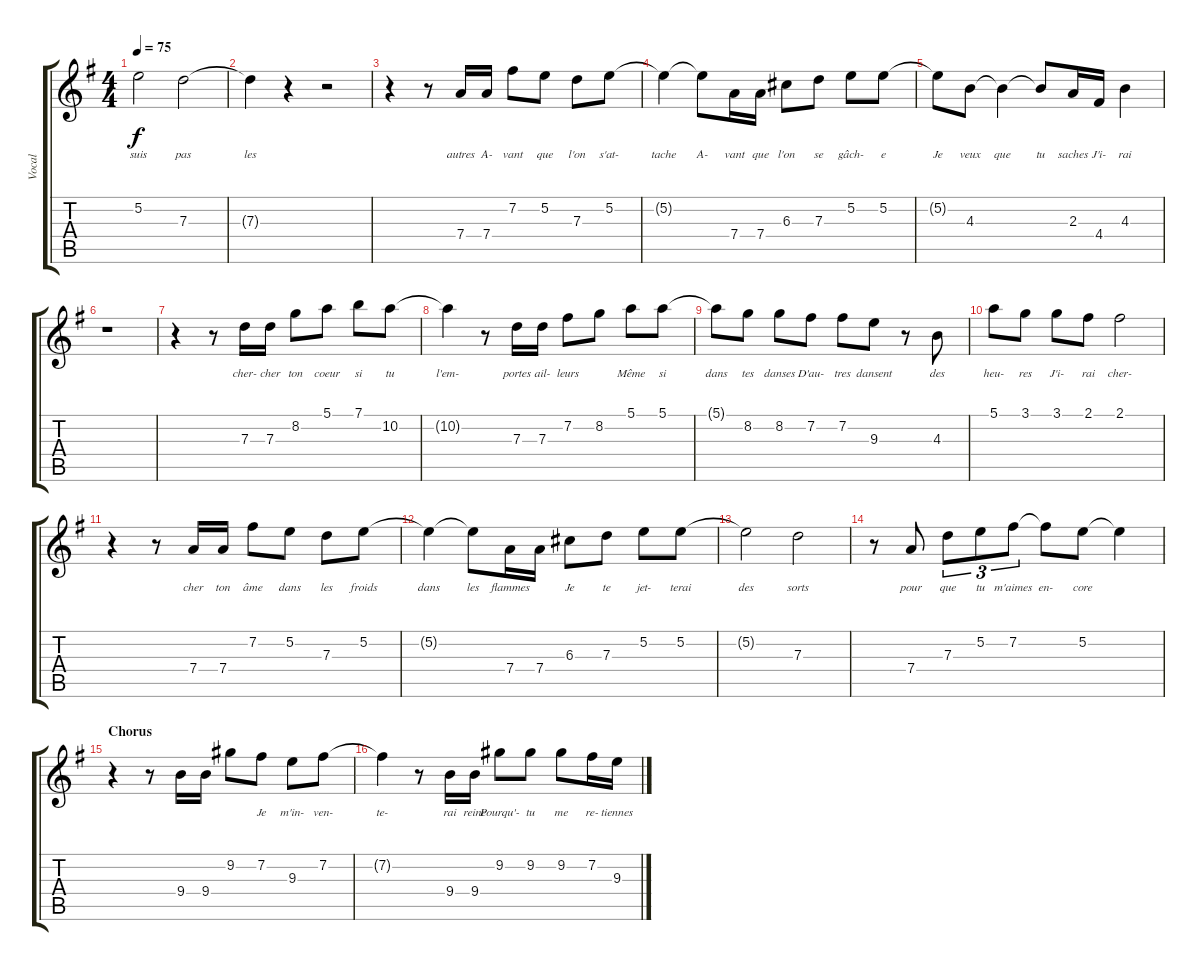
\track ("Vocal" "Vocal") {instrument electricguitarjazz}
\staff {score tabs}
\tuning (E4 B3 G3 D3 A2 E2) {hide}
\ts (4 4)
\tempo 75
\clef g2
\ks g
5.2{t}.2{lyrics (0 "suis") lyrics (1 "") lyrics (2 "") lyrics (3 "") lyrics (4 "") dy f} 7.3.2{lyrics (0 "pas") lyrics (1 "") lyrics (2 "") lyrics (3 "") lyrics (4 "")} |
7.3{t}.4{lyrics (0 "les") lyrics (1 "") lyrics (2 "") lyrics (3 "") lyrics (4 "")} r.4 r.2 |
r.4 r.8 7.4.16{lyrics (0 "autres") lyrics (1 "") lyrics (2 "") lyrics (3 "") lyrics (4 "")} 7.4.16{lyrics (0 "A-") lyrics (1 "") lyrics (2 "") lyrics (3 "") lyrics (4 "")} 7.2.8{lyrics (0 "vant") lyrics (1 "") lyrics (2 "") lyrics (3 "") lyrics (4 "")} 5.2.8{lyrics (0 "que") lyrics (1 "") lyrics (2 "") lyrics (3 "") lyrics (4 "")} 7.3.8{lyrics (0 "l'on") lyrics (1 "") lyrics (2 "") lyrics (3 "") lyrics (4 "")} 5.2.8{lyrics (0 "s'at-") lyrics (1 "") lyrics (2 "") lyrics (3 "") lyrics (4 "")} |
5.2{t}.4{lyrics (0 "tache") lyrics (1 "") lyrics (2 "") lyrics (3 "") lyrics (4 "")} 5.2{t}.8{lyrics (0 "A-") lyrics (1 "") lyrics (2 "") lyrics (3 "") lyrics (4 "")} 7.4.16{lyrics (0 "vant") lyrics (1 "") lyrics (2 "") lyrics (3 "") lyrics (4 "")} 7.4.16{lyrics (0 "que") lyrics (1 "") lyrics (2 "") lyrics (3 "") lyrics (4 "")} 6.3.8{lyrics (0 "l'on") lyrics (1 "") lyrics (2 "") lyrics (3 "") lyrics (4 "")} 7.3.8{lyrics (0 "se") lyrics (1 "") lyrics (2 "") lyrics (3 "") lyrics (4 "")} 5.2.8{lyrics (0 "gâch-") lyrics (1 "") lyrics (2 "") lyrics (3 "") lyrics (4 "")} 5.2.8{lyrics (0 "e") lyrics (1 "") lyrics (2 "") lyrics (3 "") lyrics (4 "")} |
5.2{t}.8{lyrics (0 "Je") lyrics (1 "") lyrics (2 "") lyrics (3 "") lyrics (4 "")} 4.3.8{lyrics (0 "veux") lyrics (1 "") lyrics (2 "") lyrics (3 "") lyrics (4 "")} 4.3{t}.4{lyrics (0 "que") lyrics (1 "") lyrics (2 "") lyrics (3 "") lyrics (4 "")} 4.3{t}.8{lyrics (0 "tu") lyrics (1 "") lyrics (2 "") lyrics (3 "") lyrics (4 "")} 2.3.16{lyrics (0 "saches") lyrics (1 "") lyrics (2 "") lyrics (3 "") lyrics (4 "")} 4.4.16{lyrics (0 "J'i-") lyrics (1 "") lyrics (2 "") lyrics (3 "") lyrics (4 "")} 4.3.4{lyrics (0 "rai") lyrics (1 "") lyrics (2 "") lyrics (3 "") lyrics (4 "")} |
r.1 |
r.4 r.8 7.3.16{lyrics (0 "cher-") lyrics (1 "") lyrics (2 "") lyrics (3 "") lyrics (4 "")} 7.3.16{lyrics (0 "cher") lyrics (1 "") lyrics (2 "") lyrics (3 "") lyrics (4 "")} 8.2.8{lyrics (0 "ton") lyrics (1 "") lyrics (2 "") lyrics (3 "") lyrics (4 "")} 5.1.8{lyrics (0 "coeur") lyrics (1 "") lyrics (2 "") lyrics (3 "") lyrics (4 "")} 7.1.8{lyrics (0 "si") lyrics (1 "") lyrics (2 "") lyrics (3 "") lyrics (4 "")} 10.2.8{lyrics (0 "tu") lyrics (1 "") lyrics (2 "") lyrics (3 "") lyrics (4 "")} |
10.2{t}.4{lyrics (0 "l'em-") lyrics (1 "") lyrics (2 "") lyrics (3 "") lyrics (4 "")} r.8 7.3.16{lyrics (0 "portes") lyrics (1 "") lyrics (2 "") lyrics (3 "") lyrics (4 "")} 7.3.16{lyrics (0 "ail-") lyrics (1 "") lyrics (2 "") lyrics (3 "") lyrics (4 "")} 7.2.8{lyrics (0 "leurs") lyrics (1 "") lyrics (2 "") lyrics (3 "") lyrics (4 "")} 8.2.8{lyrics (0 "") lyrics (1 "") lyrics (2 "") lyrics (3 "") lyrics (4 "")} 5.1.8{lyrics (0 "Même") lyrics (1 "") lyrics (2 "") lyrics (3 "") lyrics (4 "")} 5.1.8{lyrics (0 "si") lyrics (1 "") lyrics (2 "") lyrics (3 "") lyrics (4 "")} |
5.1{t}.8{lyrics (0 "dans") lyrics (1 "") lyrics (2 "") lyrics (3 "") lyrics (4 "")} 8.2.8{lyrics (0 "tes") lyrics (1 "") lyrics (2 "") lyrics (3 "") lyrics (4 "")} 8.2.8{lyrics (0 "danses") lyrics (1 "") lyrics (2 "") lyrics (3 "") lyrics (4 "")} 7.2.8{lyrics (0 "D'au-") lyrics (1 "") lyrics (2 "") lyrics (3 "") lyrics (4 "")} 7.2.8{lyrics (0 "tres") lyrics (1 "") lyrics (2 "") lyrics (3 "") lyrics (4 "")} 9.3.8{lyrics (0 "dansent") lyrics (1 "") lyrics (2 "") lyrics (3 "") lyrics (4 "")} r.8 4.3.8{lyrics (0 "des") lyrics (1 "") lyrics (2 "") lyrics (3 "") lyrics (4 "")} |
5.1.8{lyrics (0 "heu-") lyrics (1 "") lyrics (2 "") lyrics (3 "") lyrics (4 "")} 3.1.8{lyrics (0 "res") lyrics (1 "") lyrics (2 "") lyrics (3 "") lyrics (4 "")} 3.1.8{lyrics (0 "J'i-") lyrics (1 "") lyrics (2 "") lyrics (3 "") lyrics (4 "")} 2.1.8{lyrics (0 "rai") lyrics (1 "") lyrics (2 "") lyrics (3 "") lyrics (4 "")} 2.1.2{lyrics (0 "cher-") lyrics (1 "") lyrics (2 "") lyrics (3 "") lyrics (4 "")} |
r.4 r.8 7.4.16{lyrics (0 "cher") lyrics (1 "") lyrics (2 "") lyrics (3 "") lyrics (4 "")} 7.4.16{lyrics (0 "ton") lyrics (1 "") lyrics (2 "") lyrics (3 "") lyrics (4 "")} 7.2.8{lyrics (0 "âme") lyrics (1 "") lyrics (2 "") lyrics (3 "") lyrics (4 "")} 5.2.8{lyrics (0 "dans") lyrics (1 "") lyrics (2 "") lyrics (3 "") lyrics (4 "")} 7.3.8{lyrics (0 "les") lyrics (1 "") lyrics (2 "") lyrics (3 "") lyrics (4 "")} 5.2.8{lyrics (0 "froids") lyrics (1 "") lyrics (2 "") lyrics (3 "") lyrics (4 "")} |
5.2{t}.4{lyrics (0 "dans") lyrics (1 "") lyrics (2 "") lyrics (3 "") lyrics (4 "")} 5.2{t}.8{lyrics (0 "les") lyrics (1 "") lyrics (2 "") lyrics (3 "") lyrics (4 "")} 7.4.16{lyrics (0 "flammes") lyrics (1 "") lyrics (2 "") lyrics (3 "") lyrics (4 "")} 7.4.16{lyrics (0 "") lyrics (1 "") lyrics (2 "") lyrics (3 "") lyrics (4 "")} 6.3.8{lyrics (0 "Je") lyrics (1 "") lyrics (2 "") lyrics (3 "") lyrics (4 "")} 7.3.8{lyrics (0 "te") lyrics (1 "") lyrics (2 "") lyrics (3 "") lyrics (4 "")} 5.2.8{lyrics (0 "jet-") lyrics (1 "") lyrics (2 "") lyrics (3 "") lyrics (4 "")} 5.2.8{lyrics (0 "terai") lyrics (1 "") lyrics (2 "") lyrics (3 "") lyrics (4 "")} |
5.2{t}.2{lyrics (0 "des") lyrics (1 "") lyrics (2 "") lyrics (3 "") lyrics (4 "")} 7.3.2{lyrics (0 "sorts") lyrics (1 "") lyrics (2 "") lyrics (3 "") lyrics (4 "")} |
r.8 7.4.8{lyrics (0 "pour") lyrics (1 "") lyrics (2 "") lyrics (3 "") lyrics (4 "")} 7.3.8{tu (3 2) lyrics (0 "que") lyrics (1 "") lyrics (2 "") lyrics (3 "") lyrics (4 "")} 5.2.8{tu (3 2) lyrics (0 "tu") lyrics (1 "") lyrics (2 "") lyrics (3 "") lyrics (4 "")} 7.2.8{tu (3 2) lyrics (0 "m'aimes") lyrics (1 "") lyrics (2 "") lyrics (3 "") lyrics (4 "")} 7.2{t}.8{lyrics (0 "en-") lyrics (1 "") lyrics (2 "") lyrics (3 "") lyrics (4 "")} 5.2.8{lyrics (0 "core") lyrics (1 "") lyrics (2 "") lyrics (3 "") lyrics (4 "")} 5.2{t}.4{lyrics (0 "") lyrics (1 "") lyrics (2 "") lyrics (3 "") lyrics (4 "")} |
\section ("" "Chorus")
r.4 r.8 9.4.16{lyrics (0 "") lyrics (1 "") lyrics (2 "") lyrics (3 "") lyrics (4 "")} 9.4.16{lyrics (0 "") lyrics (1 "") lyrics (2 "") lyrics (3 "") lyrics (4 "")} 9.2.8{lyrics (0 "") lyrics (1 "") lyrics (2 "") lyrics (3 "") lyrics (4 "")} 7.2.8{lyrics (0 "Je") lyrics (1 "") lyrics (2 "") lyrics (3 "") lyrics (4 "")} 9.3.8{lyrics (0 "m'in-") lyrics (1 "") lyrics (2 "") lyrics (3 "") lyrics (4 "")} 7.2.8{lyrics (0 "ven-") lyrics (1 "") lyrics (2 "") lyrics (3 "") lyrics (4 "")} |
7.2{t}.4{lyrics (0 "te-") lyrics (1 "") lyrics (2 "") lyrics (3 "") lyrics (4 "")} r.8 9.4.16{lyrics (0 "rai") lyrics (1 "") lyrics (2 "") lyrics (3 "") lyrics (4 "")} 9.4.16{lyrics (0 "reine") lyrics (1 "") lyrics (2 "") lyrics (3 "") lyrics (4 "")} 9.2.8{lyrics (0 "Pourqu'-") lyrics (1 "") lyrics (2 "") lyrics (3 "") lyrics (4 "")} 9.2.8{lyrics (0 "tu") lyrics (1 "") lyrics (2 "") lyrics (3 "") lyrics (4 "")} 9.2.8{lyrics (0 "me") lyrics (1 "") lyrics (2 "") lyrics (3 "") lyrics (4 "")} 7.2.16{lyrics (0 "re-") lyrics (1 "") lyrics (2 "") lyrics (3 "") lyrics (4 "")} 9.3.16{lyrics (0 "tiennes") lyrics (1 "") lyrics (2 "") lyrics (3 "") lyrics (4 "")}
